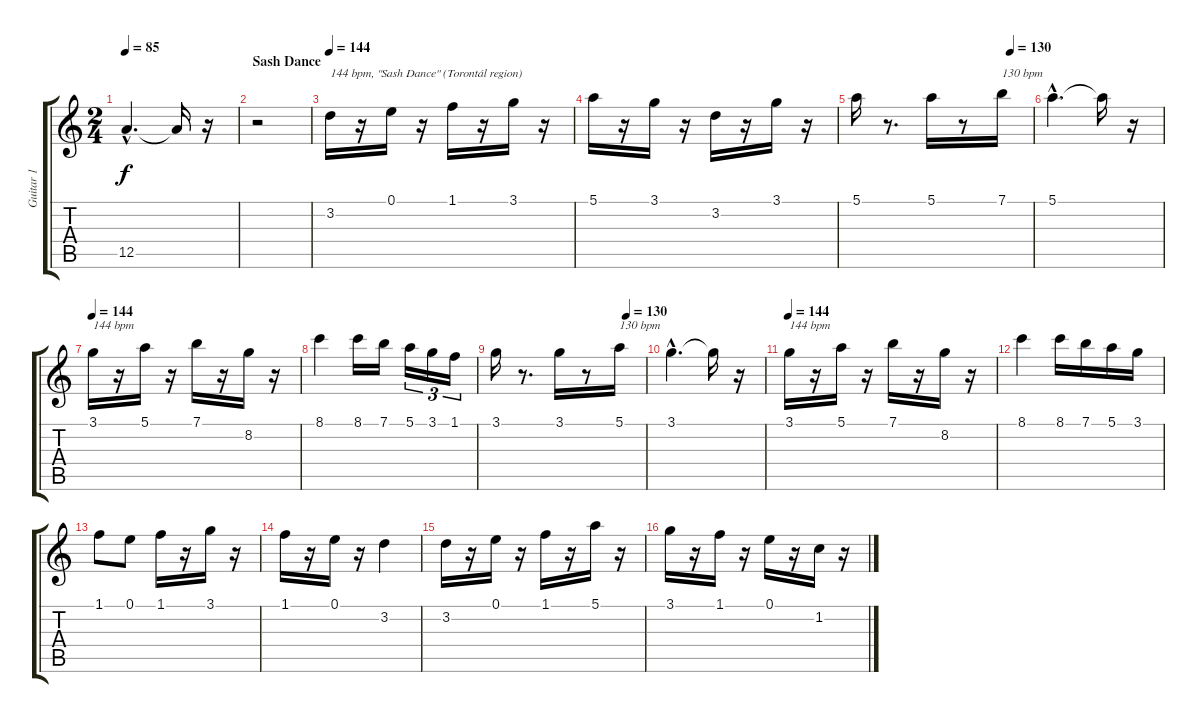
\track ("Guitar 1" "Guitar 1") {instrument acousticguitarnylon}
\staff {score tabs}
\tuning (E4 B3 G3 D3 A2 E2) {hide}
\ts (2 4)
\tempo 85
\clef g2
\ks c
12.5{hac}.4{d dy f} 12.5{t}.16 r.16 |
\section ("" "Sash Dance")
r.2 |
\tempo 144
3.2.16{txt "144 bpm, \"Sash Dance\" (Torontál region)"} r.16 0.1.16 r.16 1.1.16 r.16 3.1.16 r.16 |
5.1.16 r.16 3.1.16 r.16 3.2.16 r.16 3.1.16 r.16 |
\tempo (130 0.875)
5.1.16 r.8{d} 5.1.16 r.8 7.1.16{txt "130 bpm"} |
5.1{hac}.4{d} 5.1{t}.16 r.16 |
\tempo 144
3.1.16{txt "144 bpm"} r.16 5.1.16 r.16 7.1.16 r.16 8.2.16 r.16 |
8.1.4 8.1.16 7.1.16 5.1.16{tu (3 2)} 3.1.16{tu (3 2)} 1.1.16{tu (3 2)} |
\tempo (130 0.875)
3.1.16 r.8{d} 3.1.16 r.8 5.1.16{txt "130 bpm"} |
3.1{hac}.4{d} 3.1{t}.16 r.16 |
\tempo 144
3.1.16{txt "144 bpm"} r.16 5.1.16 r.16 7.1.16 r.16 8.2.16 r.16 |
8.1.4 8.1.16 7.1.16 5.1.16 3.1.16 |
1.1.8 0.1.8 1.1.16 r.16 3.1.16 r.16 |
1.1.16 r.16 0.1.16 r.16 3.2.4 |
3.2.16 r.16 0.1.16 r.16 1.1.16 r.16 5.1.16 r.16 |
3.1.16 r.16 1.1.16 r.16 0.1.16 r.16 1.2.16 r.16
